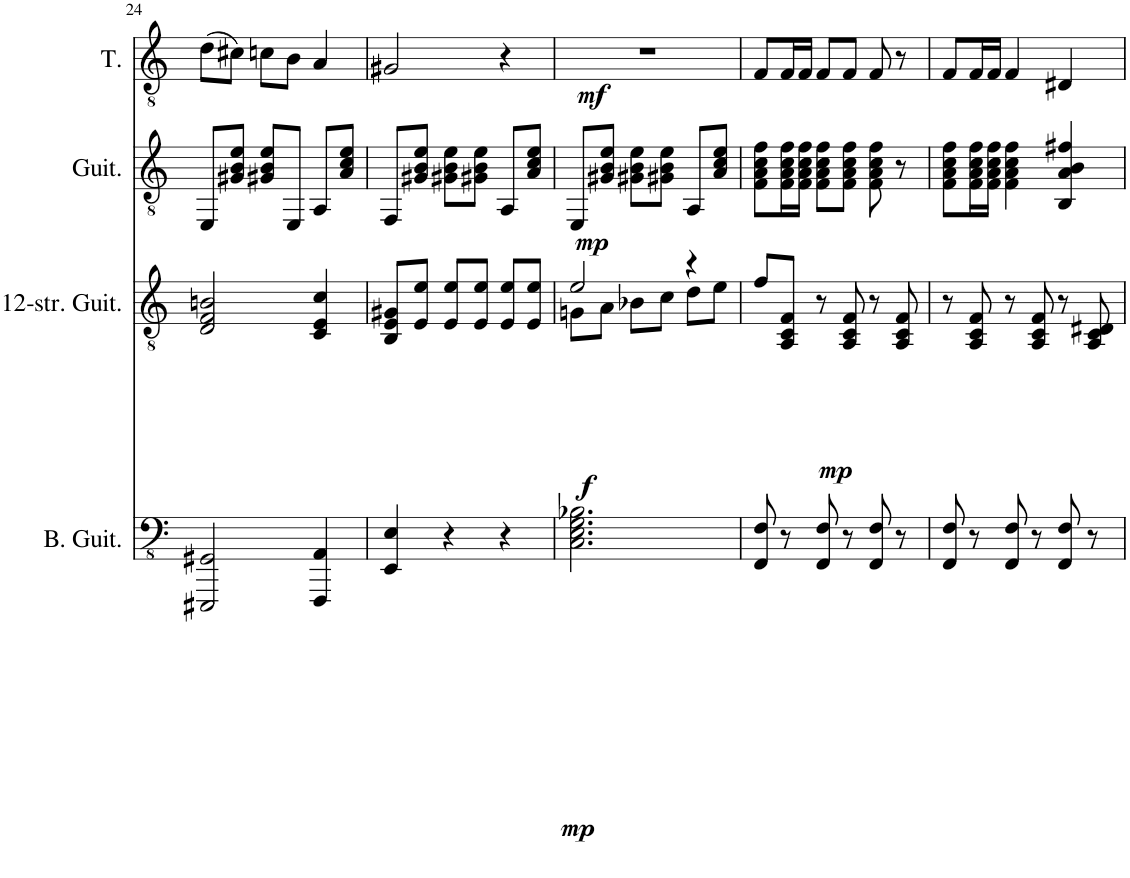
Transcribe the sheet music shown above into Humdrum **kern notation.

**kern	**dynam	**kern	**dynam	**kern	**dynam	**kern	**dynam
*part4	*part4	*part3	*part3	*part2	*part2	*part1	*part1
*staff4	*staff4	*staff3	*staff3	*staff2	*staff2	*staff1	*staff1
*I"Bass Guitar	*	*I"12-string Guitar	*	*I"Guitar	*	*I"Tenor	*
*I'B. Guit.	*	*I'12-str. Guit.	*	*I'Guit.	*	*I'T.	*
!!LO:PB:g=z
*clefFv4	*	*clefGv2	*	*clefGv2	*	*clefGv2	*
*k[]	*	*k[]	*	*k[]	*	*k[]	*
*M3/4	*	*M3/4	*	*M3/4	*	*M3/4	*
=24	=24	=24	=24	=24	=24	=24	=24
2EEEE#X/ 2GGG#X/	.	2D/ 2F/ 2Bn/	.	8EE/L	.	(8d\L	.
.	.	.	.	8G#X/ 8B/ 8e/J	.	8c#X\J)	.
.	.	.	.	8G#X/ 8B/ 8e/L	.	8cn\L	.
.	.	.	.	8EE/J	.	8B\J	.
4FFFF/ 4AAA/	.	4C/ 4E/ 4c/	.	8AA/L	.	4A/	.
.	.	.	.	8A/ 8c/ 8e/J	.	.	.
=25	=25	=25	=25	=25	=25	=25	=25
4EEE/ 4EE/	.	8BB/ 8E/ 8G#X/L	.	8FF/L	.	2G#X/	.
.	.	8E/ 8e/J	.	8G#X/ 8B/ 8e/J	.	.	.
4r	.	8E/ 8e/L	.	8G#X\ 8B\ 8e\L	.	.	.
.	.	8E/ 8e/J	.	8G#X\ 8B\ 8e\J	.	.	.
4r	.	8E/ 8e/L	.	8AA/L	.	4r	.
.	.	8E/ 8e/J	.	8A/ 8c/ 8e/J	.	.	.
=26	=26	=26	=26	=26	=26	=26	=26
*	*	*^	*	*	*	*	*
!	!LO:DY:b	!	!	!LO:DY:b	!	!LO:DY:b	!	!LO:DY:b
2.CC\ 2.EE\ 2.GG\ 2.BB-X\	mp	2e/	8Gn\L	f	8EE/L	mp	2.r	mf
.	.	.	8A\J	.	8G#X/ 8B/ 8e/J	.	.	.
.	.	.	8B-X\L	.	8G#X\ 8B\ 8e\L	.	.	.
.	.	.	8c\J	.	8G#X\ 8B\ 8e\J	.	.	.
.	.	4r	8d\L	.	8AA/L	.	.	.
.	.	.	8e\J	.	8A/ 8c/ 8e/J	.	.	.
*	*	*v	*v	*	*	*	*	*
=27	=27	=27	=27	=27	=27	=27	=27
8FFF/ 8FF/	.	8f/L	.	8F\ 8A\ 8c\ 8f\L	.	8F/L	.
!	!	!	!LO:DY:b	!	!	!	!
8r	.	8AA/ 8C/ 8F/J	mp	16F\ 16A\ 16c\ 16f\L	.	16F/L	.
.	.	.	.	16F\ 16A\ 16c\ 16f\JJ	.	16F/JJ	.
8FFF/ 8FF/	.	8r	.	8F\ 8A\ 8c\ 8f\L	.	8F/L	.
8r	.	8AA/ 8C/ 8F/	.	8F\ 8A\ 8c\ 8f\J	.	8F/J	.
8FFF/ 8FF/	.	8r	.	8F\ 8A\ 8c\ 8f\	.	8F/	.
8r	.	8AA/ 8C/ 8F/	.	8r	.	8r	.
=28	=28	=28	=28	=28	=28	=28	=28
8FFF/ 8FF/	.	8r	.	8F\ 8A\ 8c\ 8f\L	.	8F/L	.
8r	.	8AA/ 8C/ 8F/	.	16F\ 16A\ 16c\ 16f\L	.	16F/L	.
.	.	.	.	16F\ 16A\ 16c\ 16f\JJ	.	16F/JJ	.
8FFF/ 8FF/	.	8r	.	4F\ 4A\ 4c\ 4f\	.	4F/	.
8r	.	8AA/ 8C/ 8F/	.	.	.	.	.
8FFF/ 8FF/	.	8r	.	4BB/ 4A/ 4B/ 4f#X/	.	4D#X/	.
8r	.	8AA/ 8C/ 8D#X/	.	.	.	.	.
=	=	=	=	=	=	=	=
*-	*-	*-	*-	*-	*-	*-	*-
